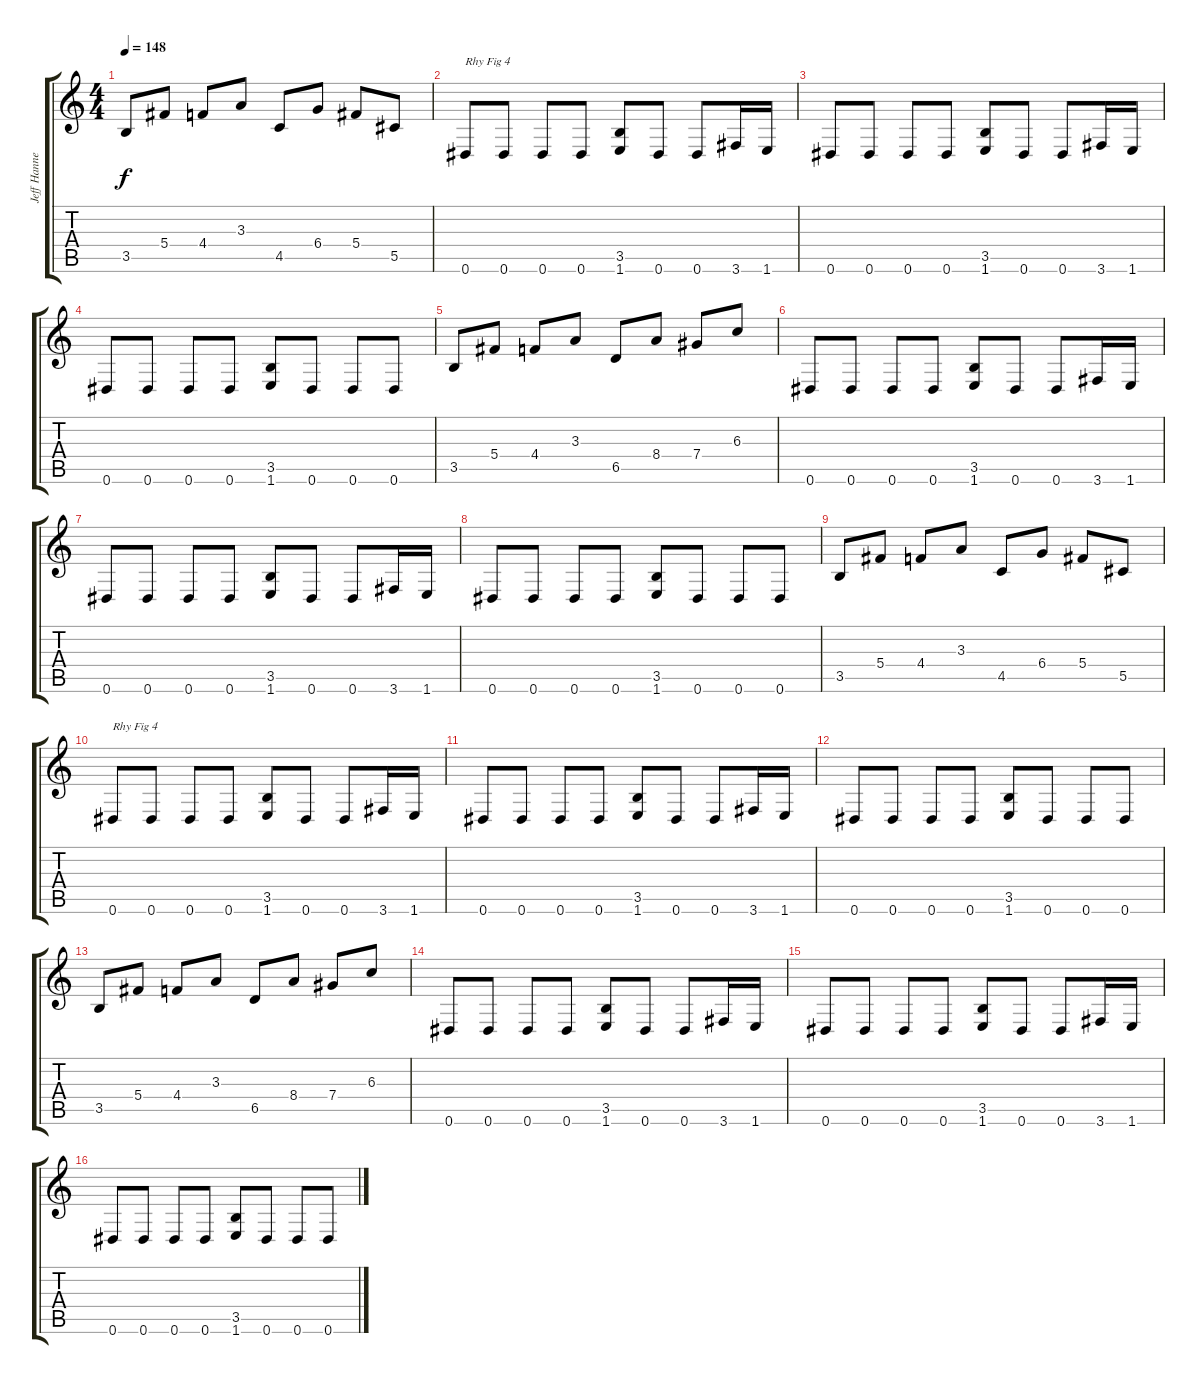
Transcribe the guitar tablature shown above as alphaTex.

\track ("Jeff Hanneman" "Jeff Hanne") {instrument distortionguitar}
\staff {score tabs}
\tuning (Eb4 Bb3 Gb3 Db3 Ab2 Eb2) {hide}
\ts (4 4)
\tempo 148
\clef g2
\ks c
3.5.8{dy f} 5.4.8 4.4.8 3.3.8 4.5.8 6.4.8 5.4.8 5.5.8 |
0.6.8{txt "Rhy Fig 4"} 0.6.8 0.6.8 0.6.8 (3.5 1.6).8 0.6.8 0.6.8 3.6.16 1.6.16 |
0.6.8 0.6.8 0.6.8 0.6.8 (3.5 1.6).8 0.6.8 0.6.8 3.6.16 1.6.16 |
0.6.8 0.6.8 0.6.8 0.6.8 (3.5 1.6).8 0.6.8 0.6.8 0.6.8 |
3.5.8 5.4.8 4.4.8 3.3.8 6.5.8 8.4.8 7.4.8 6.3.8 |
0.6.8 0.6.8 0.6.8 0.6.8 (3.5 1.6).8 0.6.8 0.6.8 3.6.16 1.6.16 |
0.6.8 0.6.8 0.6.8 0.6.8 (3.5 1.6).8 0.6.8 0.6.8 3.6.16 1.6.16 |
0.6.8 0.6.8 0.6.8 0.6.8 (3.5 1.6).8 0.6.8 0.6.8 0.6.8 |
3.5.8 5.4.8 4.4.8 3.3.8 4.5.8 6.4.8 5.4.8 5.5.8 |
0.6.8{txt "Rhy Fig 4"} 0.6.8 0.6.8 0.6.8 (3.5 1.6).8 0.6.8 0.6.8 3.6.16 1.6.16 |
0.6.8 0.6.8 0.6.8 0.6.8 (3.5 1.6).8 0.6.8 0.6.8 3.6.16 1.6.16 |
0.6.8 0.6.8 0.6.8 0.6.8 (3.5 1.6).8 0.6.8 0.6.8 0.6.8 |
3.5.8 5.4.8 4.4.8 3.3.8 6.5.8 8.4.8 7.4.8 6.3.8 |
0.6.8 0.6.8 0.6.8 0.6.8 (3.5 1.6).8 0.6.8 0.6.8 3.6.16 1.6.16 |
0.6.8 0.6.8 0.6.8 0.6.8 (3.5 1.6).8 0.6.8 0.6.8 3.6.16 1.6.16 |
0.6.8 0.6.8 0.6.8 0.6.8 (3.5 1.6).8 0.6.8 0.6.8 0.6.8
